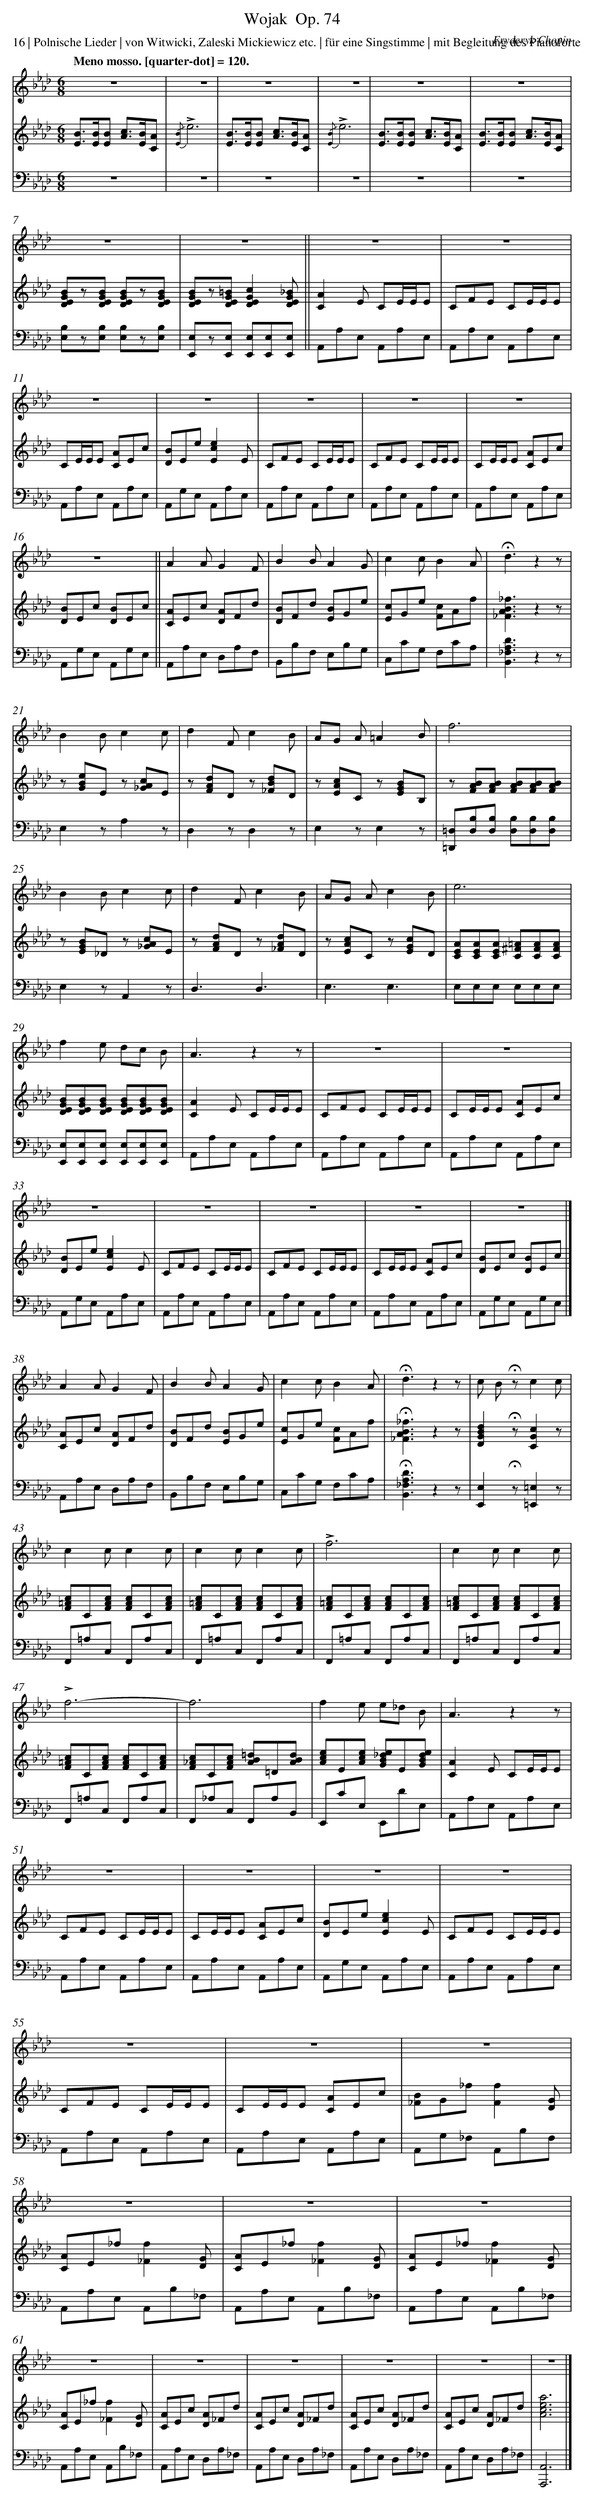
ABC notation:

X:1
T: Wojak	 Op. 74
C: Fryderyk Chopin
L: 1/8
M: 6/8
P: 16 | Polnische Lieder | von Witwicki, Zaleski Mickiewicz etc. | für eine Singstimme | mit Begleitung des Pianoforte
Q: "Meno mosso. [quarter-dot] = 120."
V: 1 clef=treble
V: 2 clef=treble
V: 3 clef=bass
K: Ab
[V:1] z6 |
[V:2] [BE]>[BE][BE] [cA]>[BE][AC] |
[V:3] z6 |
[V:1] z6 |
[V:2] {/[BE]}!accent!e6 |
[V:3] z6 |
[V:1] z6 |
[V:2] [BE]>[BE][BE] [cA]>[BE][AC] |
[V:3] z6 |
[V:1] z6 |
[V:2] {/[BE]}!accent!e6 |
[V:3] z6 |
[V:1] z6 |
[V:2] [BE]>[BE][BE] [cA]>[BE][AC] |
[V:3] z6 |
[V:1] z6 |
[V:2] [BE]>[BE][BE] [cA]>[BE][AC] |
[V:3] z6 |
[V:1] z6 |
[V:2] [BGED]z[BGED] [BGED]z[BGED] |
[V:3] [B,E,]z[B,E,] [B,E,]z[B,E,] |
[V:1] z6 ||
[V:2] [BGED]z[=BGED][c2G2E2D2][_BGED] ||
[V:3] [E,E,,]z[E,E,,] [E,E,,][E,E,,][E,E,,] ||
[V:1] z6 |
[V:2] [A2C2]E CE/E/E |
[V:3] A,,A,E, A,,A,E, |
[V:1] z6 |
[V:2] CFE CE/E/E |
[V:3] A,,A,E, A,,A,E, |
[V:1] z6 |
[V:2] CE/E/E [AC]Ec |
[V:3] A,,A,E, A,,A,E, |
[V:1] z6 |
[V:2] [BD]Ee[e2c2E2]E |
[V:3] A,,G,E, A,,A,E, |
[V:1] z6 |
[V:2] CFE CE/E/E |
[V:3] A,,A,E, A,,A,E, |
[V:1] z6 |
[V:2] CFE CE/E/E |
[V:3] A,,A,E, A,,A,E, |
[V:1] z6 |
[V:2] CE/E/E [AC]Ec |
[V:3] A,,A,E, A,,A,E, |
[V:1] z6 ||
[V:2] [BD]Ec [BD]Ec ||
[V:3] A,,G,E, A,,G,E, ||
[V:1] A2AG2F |
[V:2] [AC]Ec [AD]Fd |
[V:3] A,,A,E, D,A,F, |
[V:1] B2BA2G |
[V:2] [BD]Fd [BE]Ge |
[V:3] B,,B,F, E,B,G, |
[V:1] c2cB2A |
[V:2] [cE]Ge [cF]Af |
[V:3] C,CG, F,CA, |
[V:1] !fermata!d3z2z |
[V:2] [_f3B3A3_F3]z2z |
[V:3] [D3A,3_F,3B,,3]z2z |
[V:1] B2Bc2c |
[V:2] z [eBG]E z [cA_G]E |
[V:3] E,2zA,2z |
[V:1] d2Fc2B |
[V:2] z [dAF]D z [dB_F]D |
[V:3] D,2zD,2z |
[V:1] AG A=A2B |
[V:2] z [cAE]C z [BGE]B, |
[V:3] E,2zE,2z |
[V:1] f6 |
[V:2] z [BAF][BAF] [BAF][BAF][BAF] |
[V:3] [=D,=D,,][B,D,][B,D,] [B,D,][B,D,][B,D,] |
[V:1] B2Bc2c |
[V:2] z [BGE]_D z [cA_G]E |
[V:3] E,2zA,,2z |
[V:1] d2Fc2B |
[V:2] z [dAF]D z [dA_F]D |
[V:3] D,3D,3 |
[V:1] AG Ac2B |
[V:2] z [cAE]C z [cGE]D |
[V:3] E,3E,3 |
[V:1] e6 |
[V:2] [AEC][AEC][AEC] [=A^FC][AFC][AFC] |
[V:3] E,E,E, E,E,E, |
[V:1] f2e dc B |
[V:2] [BGED][BGED][BGED] [BGED][BGED][BGED] |
[V:3] [E,E,,][E,E,,][E,E,,] [E,E,,][E,E,,][E,E,,] |
[V:1] A3z2z |
[V:2] [A2C2]E CE/E/E |
[V:3] A,,A,E, A,,A,E, |
[V:1] z6 |
[V:2] CFE CE/E/E |
[V:3] A,,A,E, A,,A,E, |
[V:1] z6 |
[V:2] CE/E/E [AC]Ec |
[V:3] A,,A,E, A,,A,E, |
[V:1] z6 |
[V:2] [BD]Ee[e2c2E2]E |
[V:3] A,,G,E, A,,A,E, |
[V:1] z6 |
[V:2] CFE CE/E/E |
[V:3] A,,A,E, A,,A,E, |
[V:1] z6 |
[V:2] CFE CE/E/E |
[V:3] A,,A,E, A,,A,E, |
[V:1] z6 |
[V:2] CE/E/E [AC]Ec |
[V:3] A,,A,E, A,,A,E, |
[V:1] z6 |]
[V:2] [BD]Ec [BD]Ec |]
[V:3] A,,G,E, A,,G,E, |]
[V:1] A2AG2F [I:setbarnb 39]|
[V:2] [AC]Ec [AD]Fd |
[V:3] A,,A,E, D,A,F, |
[V:1] B2BA2G |
[V:2] [BD]Fd [BE]Ge |
[V:3] B,,B,F, E,B,G, |
[V:1] c2cB2A |
[V:2] [cE]Ge [cF]Af |
[V:3] C,CG, F,CA, |
[V:1] !fermata!d3z2z |
[V:2] !fermata![_f3B3A3_F3]z2z |
[V:3] !fermata![D3A,3_F,3B,,3]z2z |
[V:1] c B !fermata!zc2c |
[V:2] [d2B2G2D2]!fermata!z[c2G2C2]z |
[V:3] [E,2E,,2]!fermata!z[=E,2=E,,2]z |
[V:1] c2cc2c |
[V:2] [c=AF]C[cAF] [cAF]C[cAF] |
[V:3] F,,=A,C, F,,A,C, |
[V:1] c2cc2c |
[V:2] [c=AF]C[cAF] [cAF]C[cAF] |
[V:3] F,,=A,C, F,,A,C, |
[V:1] !accent!f6 |
[V:2] [c=AF]C[cAF] [cAF]C[cAF] |
[V:3] F,,=A,C, F,,A,C, |
[V:1] c2cc2c |
[V:2] [c=AF]C[cAF] [cAF]C[cAF] |
[V:3] F,,=A,C, F,,A,C, |
[V:1] !accent!f6- |
[V:2] [c=AF]C[cAF] [cAF]C[cAF] |
[V:3] F,,=A,C, F,,A,C, |
[V:1] f6 |
[V:2] [c_AF]C[cAF] [=dBA]=D[dBA] |
[V:3] F,,_A,C, F,,A,B,, |
[V:1] f2e e_d B |
[V:2] [ecA]E[ecA] [e_dBG]E[edBG] |
[V:3] E,,CE, E,,DE, |
[V:1] A3z2z |
[V:2] [A2C2]E CE/E/E |
[V:3] A,,A,E, A,,A,E, |
[V:1] z6 |
[V:2] CFE CE/E/E |
[V:3] A,,A,E, A,,A,E, |
[V:1] z6 |
[V:2] CE/E/E [AC]Ec |
[V:3] A,,A,E, A,,A,E, |
[V:1] z6 |
[V:2] [BD]Ee[e2c2E2]E |
[V:3] A,,G,E, A,,A,E, |
[V:1] z6 |
[V:2] CFE CE/E/E |
[V:3] A,,A,E, A,,A,E, |
[V:1] z6 |
[V:2] CFE CE/E/E |
[V:3] A,,A,E, A,,A,E, |
[V:1] z6 |
[V:2] CE/E/E [AC]Ec |
[V:3] A,,A,E, A,,A,E, |
[V:1] z6 |
[V:2] [B_F]G_f[f2F2][GD] |
[V:3] A,,G,_F, A,,B,F, |
[V:1] z6 |
[V:2] [AC]E_f[f2_F2][GD] |
[V:3] A,,A,E, A,,B,_F, |
[V:1] z6 |
[V:2] [AC]E_f[f2_F2][GD] |
[V:3] A,,A,E, A,,B,_F, |
[V:1] z6 |
[V:2] [AC]E_f[f2_F2][GD] |
[V:3] A,,A,E, A,,B,_F, |
[V:1] z6 |
[V:2] [AC]E_f[f2_F2][GD] |
[V:3] A,,A,E, A,,B,_F, |
[V:1] z6 |
[V:2] [AC]Ec [AD]_Fd |
[V:3] A,,A,E, D,A,_F, |
[V:1] z6 |
[V:2] [AC]Ec [AD]_Fd |
[V:3] A,,A,E, D,A,_F, |
[V:1] z6 |
[V:2] [AC]Ec [AD]_Fd |
[V:3] A,,A,E, D,A,_F, |
[V:1] z6 |
[V:2] [AC]Ec [AD]_Fd |
[V:3] A,,A,E, D,A,_F, |
[V:1] z6 |]
[V:2] [a6e6c6A6] |]
[V:3] [A,,6A,,,6] |]
